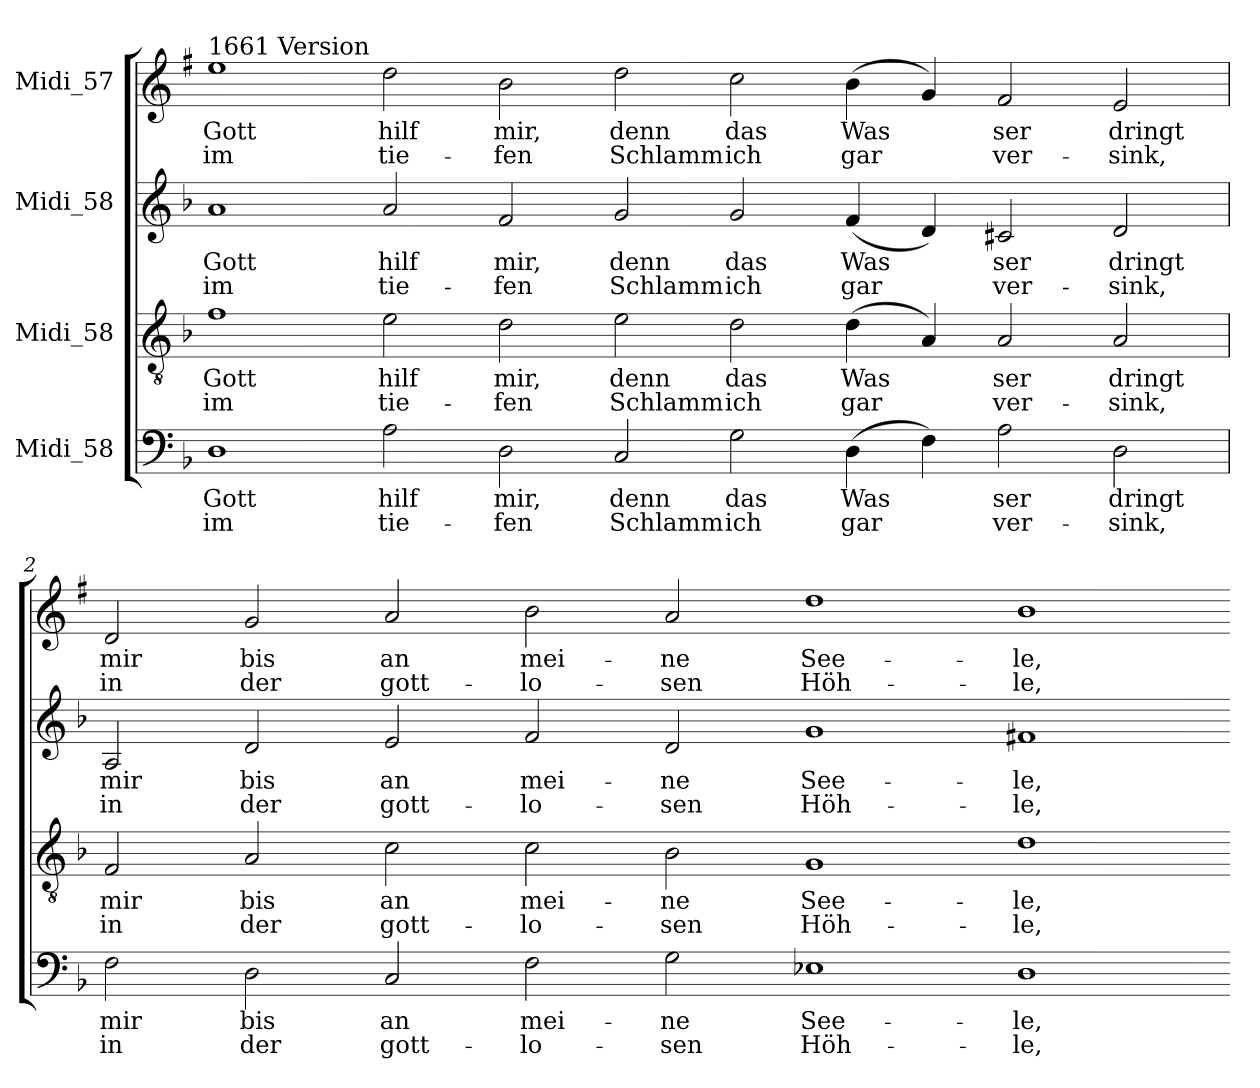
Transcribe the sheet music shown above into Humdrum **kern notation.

**kern	**text	**text	**kern	**text	**text	**kern	**text	**text	**kern	**text	**text
*part4	*part4	*part4	*part3	*part3	*part3	*part2	*part2	*part2	*part1	*part1	*part1
*staff4	*staff4	*staff4	*staff3	*staff3	*staff3	*staff2	*staff2	*staff2	*staff1	*staff1	*staff1
*I"Midi_58	*	*	*I"Midi_58	*	*	*I"Midi_58	*	*	*I"Midi_57	*	*
*clefF4	*	*	*clefGv2	*	*	*clefG2	*	*	*clefG2	*	*
*	*	*	*	*	*	*	*	*	*ITrd1c2	*	*
*k[b-]	*	*	*k[b-]	*	*	*k[b-]	*	*	*k[b-]	*	*
*F:	*	*	*F:	*	*	*F:	*	*	*F:	*	*
=1	=1	=1	=1	=1	=1	=1	=1	=1	=1	=1	=1
!	!	!	!	!	!	!	!	!	!LO:TX:a:t=1661 Version	!	!
!	!LO:LY:b	!LO:LY:b	!	!LO:LY:b	!LO:LY:b	!	!LO:LY:b	!LO:LY:b	!	!LO:LY:b	!LO:LY:b
1D	Gott	im	1f	Gott	im	1a	Gott	im	1dd	Gott	im
!	!LO:LY:b	!LO:LY:b	!	!LO:LY:b	!LO:LY:b	!	!LO:LY:b	!LO:LY:b	!	!LO:LY:b	!LO:LY:b
2A	hilf	tie-	2e	hilf	tie-	2a	hilf	tie-	2cc	hilf	tie-
!	!LO:LY:b	!LO:LY:b	!	!LO:LY:b	!LO:LY:b	!	!LO:LY:b	!LO:LY:b	!	!LO:LY:b	!LO:LY:b
2D	-mir,	fen	2d	-mir,	fen	2f	-mir,	fen	2a	-mir,	fen
!	!LO:LY:b	!LO:LY:b	!	!LO:LY:b	!LO:LY:b	!	!LO:LY:b	!LO:LY:b	!	!LO:LY:b	!LO:LY:b
2C	denn	Schlamm	2e	denn	Schlamm	2g	denn	Schlamm	2cc	denn	Schlamm
!	!LO:LY:b	!LO:LY:b	!	!LO:LY:b	!LO:LY:b	!	!LO:LY:b	!LO:LY:b	!	!LO:LY:b	!LO:LY:b
2G	das	ich	2d	das	ich	2g	das	ich	2b-	das	ich
!	!LO:LY:b	!LO:LY:b	!	!LO:LY:b	!LO:LY:b	!	!LO:LY:b	!LO:LY:b	!	!LO:LY:b	!LO:LY:b
(>4D	Was	gar	(>4d	Was	gar	(<4f	Was	gar	(<4a	Was	gar
4F)	.	.	4A)	.	.	4d)	.	.	4f)	.	.
!	!LO:LY:b	!LO:LY:b	!	!LO:LY:b	!LO:LY:b	!	!LO:LY:b	!LO:LY:b	!	!LO:LY:b	!LO:LY:b
2A	ser	ver-	2A	ser	ver-	2c#X	ser	ver-	2e	ser	ver-
!	!LO:LY:b	!LO:LY:b	!	!LO:LY:b	!LO:LY:b	!	!LO:LY:b	!LO:LY:b	!	!LO:LY:b	!LO:LY:b
2D	-dringt	sink,	2A	-dringt	sink,	2d	-dringt	sink,	2d	-dringt	sink,
=2	=2	=2	=2	=2	=2	=2	=2	=2	=2	=2	=2
!	!LO:LY:b	!LO:LY:b	!	!LO:LY:b	!LO:LY:b	!	!LO:LY:b	!LO:LY:b	!	!LO:LY:b	!LO:LY:b
2F	mir	in	2F	mir	in	2A	mir	in	2c	mir	in
!	!LO:LY:b	!LO:LY:b	!	!LO:LY:b	!LO:LY:b	!	!LO:LY:b	!LO:LY:b	!	!LO:LY:b	!LO:LY:b
2D	bis	der	2A	bis	der	2d	bis	der	2f	bis	der
!	!LO:LY:b	!LO:LY:b	!	!LO:LY:b	!LO:LY:b	!	!LO:LY:b	!LO:LY:b	!	!LO:LY:b	!LO:LY:b
2C	an	gott-	2c	an	gott-	2e	an	gott-	2g	an	gott-
!	!LO:LY:b	!LO:LY:b	!	!LO:LY:b	!LO:LY:b	!	!LO:LY:b	!LO:LY:b	!	!LO:LY:b	!LO:LY:b
2F	-mei-	-lo-	2c	-mei-	-lo-	2f	-mei-	-lo-	2a	-mei-	-lo-
!	!LO:LY:b	!LO:LY:b	!	!LO:LY:b	!LO:LY:b	!	!LO:LY:b	!LO:LY:b	!	!LO:LY:b	!LO:LY:b
2G	-ne	sen	2B-	-ne	sen	2d	-ne	sen	2g	-ne	sen
!	!LO:LY:b	!LO:LY:b	!	!LO:LY:b	!LO:LY:b	!	!LO:LY:b	!LO:LY:b	!	!LO:LY:b	!LO:LY:b
1E-X	See-	-Höh-	1G	See-	-Höh-	1g	See-	-Höh-	1cc	See-	-Höh-
!	!LO:LY:b	!LO:LY:b	!	!LO:LY:b	!LO:LY:b	!	!LO:LY:b	!LO:LY:b	!	!LO:LY:b	!LO:LY:b
1D	-le,	le,	1d	-le,	le,	1f#X	-le,	le,	1a	-le,	le,
=-	=-	=-	=-	=-	=-	=-	=-	=-	=-	=-	=-
*-	*-	*-	*-	*-	*-	*-	*-	*-	*-	*-	*-
